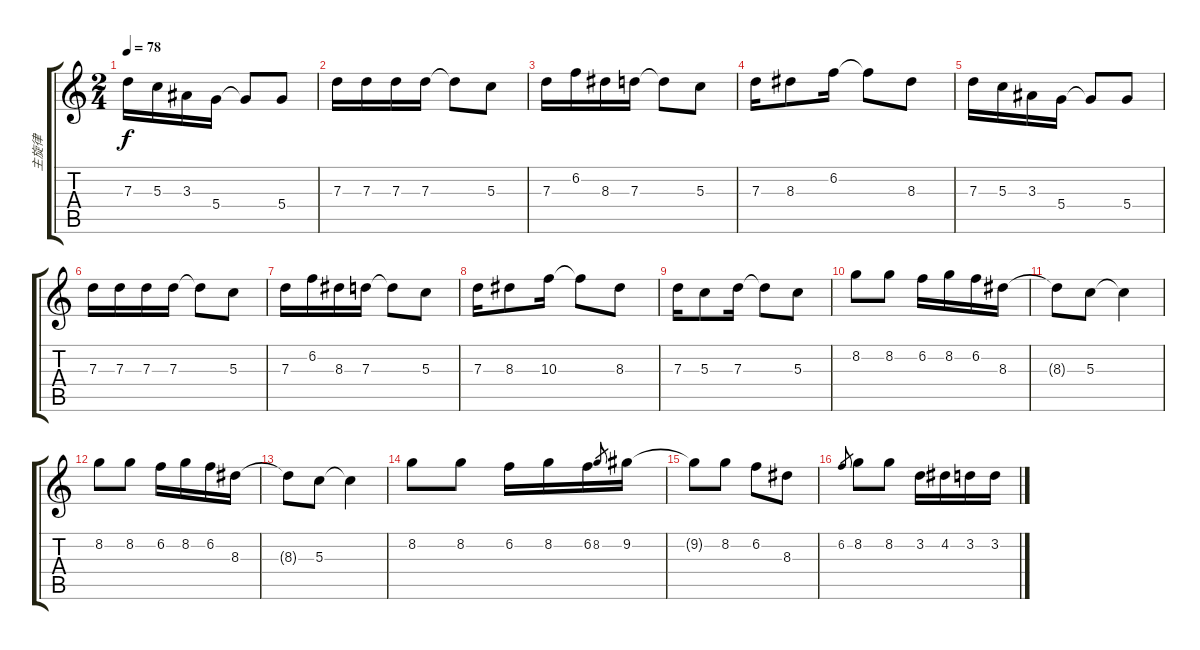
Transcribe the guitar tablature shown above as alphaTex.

\track ("主旋律" "主旋律") {instrument banjo}
\staff {score tabs}
\tuning (E4 B3 G3 D3 A2 E2) {hide}
\displaytranspose 12
\ts (2 4)
\tempo 78
\clef g2
\ks c
7.3.16{dy f} 5.3.16 3.3.16 5.4.16 5.4{t}.8 5.4.8 |
7.3.16 7.3.16 7.3.16 7.3.16 7.3{t}.8 5.3.8 |
7.3.16 6.2.16 8.3.16 7.3.16 7.3{t}.8 5.3.8 |
7.3.16 8.3.8 6.2.16 6.2{t}.8 8.3.8 |
7.3.16 5.3.16 3.3.16 5.4.16 5.4{t}.8 5.4.8 |
7.3.16 7.3.16 7.3.16 7.3.16 7.3{t}.8 5.3.8 |
7.3.16 6.2.16 8.3.16 7.3.16 7.3{t}.8 5.3.8 |
7.3.16 8.3.8 10.3.16 10.3{t}.8 8.3.8 |
7.3.16 5.3.8 7.3.16 7.3{t}.8 5.3.8 |
8.2.8 8.2.8 6.2.16 8.2.16 6.2.16 8.3.16 |
8.3{t}.8 5.3.8 5.3{t}.4 |
8.2.8 8.2.8 6.2.16 8.2.16 6.2.16 8.3.16 |
8.3{t}.8 5.3.8 5.3{t}.4 |
8.2.8 8.2.8 6.2.16 8.2.16 6.2.16 8.2.8{gr} 9.2.16 |
9.2{t}.8 8.2.8 6.2.8 8.3.8 |
6.2.8{gr} 8.2.8 8.2.8 3.2.16 4.2.16 3.2.16 3.2.16
